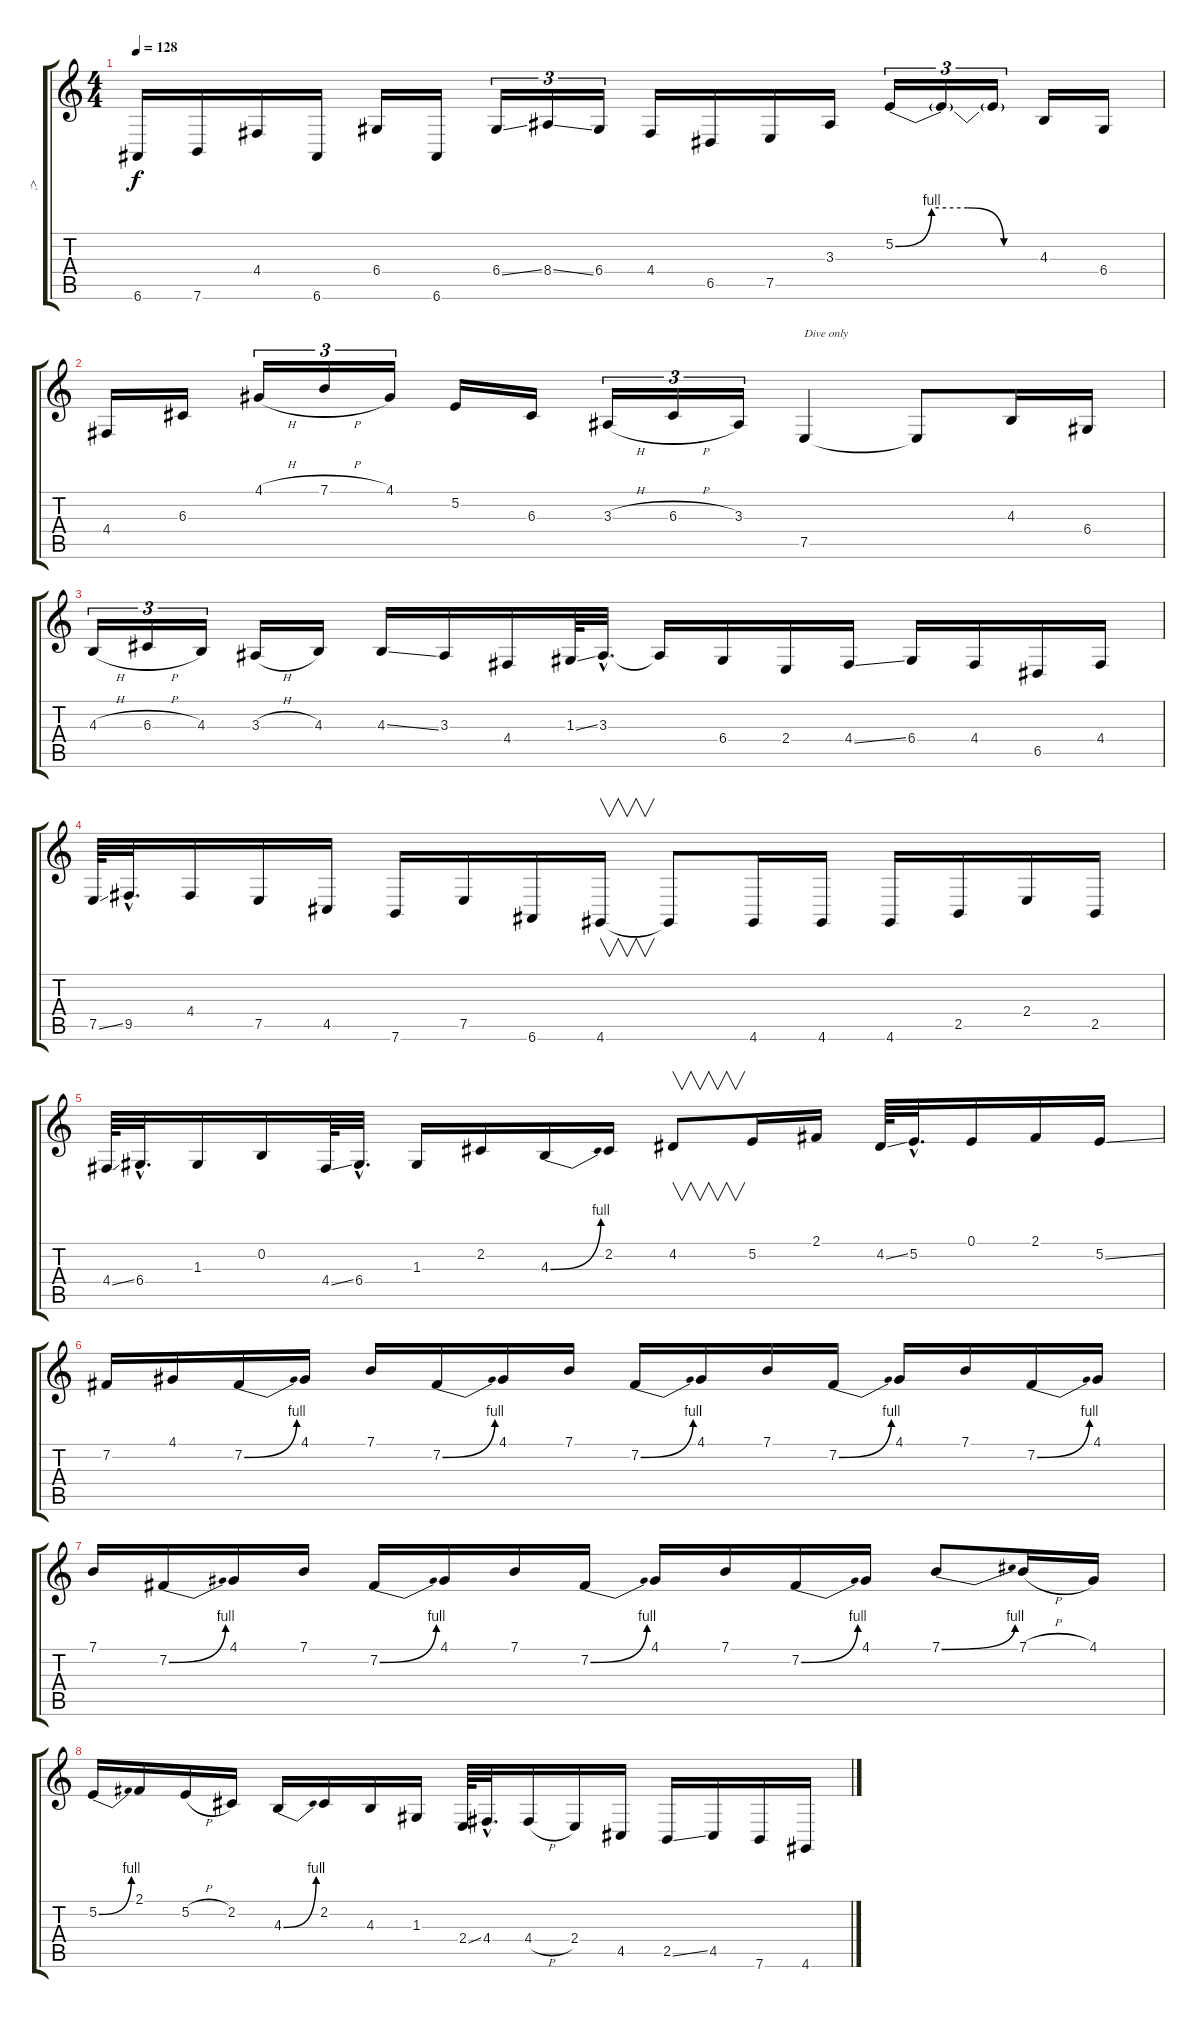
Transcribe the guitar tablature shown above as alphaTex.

\track (";>" ";>") {instrument acousticgrandpiano}
\staff {score tabs}
\tuning (E4 B3 G3 D3 A2 E2) {hide}
\ts (4 4)
\tempo 128
\clef g2
\ks c
6.6.16{dy f} 7.6.16 4.4.16 6.6.16 6.4.16 6.6.16 6.4{ss}.16{tu (3 2)} 8.4{ss}.16{tu (3 2)} 6.4.16{tu (3 2)} 4.4.16 6.5.16 7.5.16 3.3.16 5.2{be (custom 0 0 15 4 30 4 45 0 60 0)}.16{tu (3 2)} 5.2{t}.16{tu (3 2)} 5.2{t}.16{tu (3 2)} 4.3.16 6.4.16 |
4.4.16 6.3.16 4.1{h}.16{tu (3 2)} 7.1{h}.16{tu (3 2)} 4.1.16{tu (3 2)} 5.2.16 6.3.16 3.3{h}.16{tu (3 2)} 6.3{h}.16{tu (3 2)} 3.3.16{tu (3 2)} 7.5.4{txt "Dive only"} 7.5{t}.8 4.3.16 6.4.16 |
4.3{h}.16{tu (3 2)} 6.3{h}.16{tu (3 2)} 4.3.16{tu (3 2)} 3.3{h}.16 4.3.16 4.3{ss}.16 3.3.16 4.4.16 1.3{ss}.64 3.3{hac}.32{d} 3.3{t}.16 6.4.16 2.4.16 4.4{ss}.16 6.4.16 4.4.16 6.5.16 4.4.16 |
7.5{ss}.64 9.5{hac}.32{d} 4.4.16 7.5.16 4.5.16 7.6.16 7.5.16 6.6.16 4.6.16{v} 4.6{t}.8 4.6.16 4.6.16 4.6.16 2.5.16 2.4.16 2.5.16 |
4.4{ss}.64 6.4{hac}.32{d} 1.3.16 0.2.16 4.4{ss}.64 6.4{hac}.32{d} 1.3.16 2.2.16 4.3{be (bend 0 0 60 4)}.16 2.2.16 4.2.8{v} 5.2.16 2.1.16 4.2{ss}.64 5.2{hac}.32{d} 0.1.16 2.1.16 5.2{ss}.16 |
7.2.16 4.1.16 7.2{be (bend 0 0 60 4)}.16 4.1.16 7.1.16 7.2{be (bend 0 0 60 4)}.16 4.1.16 7.1.16 7.2{be (bend 0 0 60 4)}.16 4.1.16 7.1.16 7.2{be (bend 0 0 60 4)}.16 4.1.16 7.1.16 7.2{be (bend 0 0 60 4)}.16 4.1.16 |
7.1.16 7.2{be (bend 0 0 60 4)}.16 4.1.16 7.1.16 7.2{be (bend 0 0 60 4)}.16 4.1.16 7.1.16 7.2{be (bend 0 0 60 4)}.16 4.1.16 7.1.16 7.2{be (bend 0 0 60 4)}.16 4.1.16 7.1{be (bend 0 0 60 4)}.8 7.1{h}.16 4.1.16 |
5.2{be (bend 0 0 60 4)}.16 2.1.16 5.2{h}.16 2.2.16 4.3{be (bend 0 0 60 4)}.16 2.2.16 4.3.16 1.3.16 2.4{ss}.64 4.4{hac}.32{d} 4.4{h}.16 2.4.16 4.5.16 2.5{ss}.16 4.5.16 7.6.16 4.6{ss}.16
